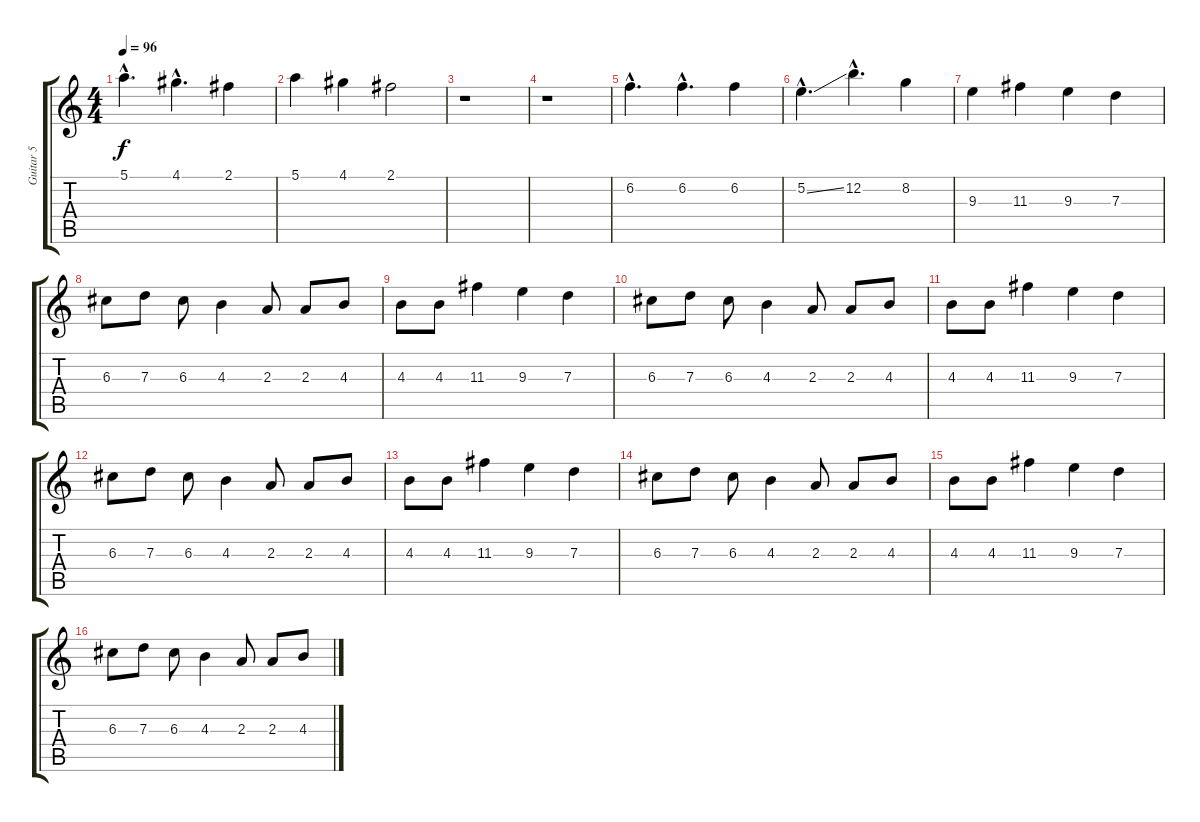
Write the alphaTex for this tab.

\track ("Guitar 5" "Guitar 5") {instrument acousticguitarnylon}
\staff {score tabs}
\tuning (E4 B3 G3 D3 A2 E2) {hide}
\ts (4 4)
\tempo 96
\clef g2
\ks c
5.1{hac}.4{d dy f} 4.1{hac}.4{d} 2.1.4 |
5.1.4 4.1.4 2.1.2 |
r.1 |
r.1 |
6.2{hac}.4{d} 6.2{hac}.4{d} 6.2.4 |
5.2{ss hac}.4{d} 12.2{hac}.4{d} 8.2.4 |
9.3.4 11.3.4 9.3.4 7.3.4 |
6.3.8 7.3.8 6.3.8 4.3.4 2.3.8 2.3.8 4.3.8 |
4.3.8 4.3.8 11.3.4 9.3.4 7.3.4 |
6.3.8 7.3.8 6.3.8 4.3.4 2.3.8 2.3.8 4.3.8 |
4.3.8 4.3.8 11.3.4 9.3.4 7.3.4 |
6.3.8 7.3.8 6.3.8 4.3.4 2.3.8 2.3.8 4.3.8 |
4.3.8 4.3.8 11.3.4 9.3.4 7.3.4 |
6.3.8 7.3.8 6.3.8 4.3.4 2.3.8 2.3.8 4.3.8 |
4.3.8 4.3.8 11.3.4 9.3.4 7.3.4 |
6.3.8 7.3.8 6.3.8 4.3.4 2.3.8 2.3.8 4.3.8
